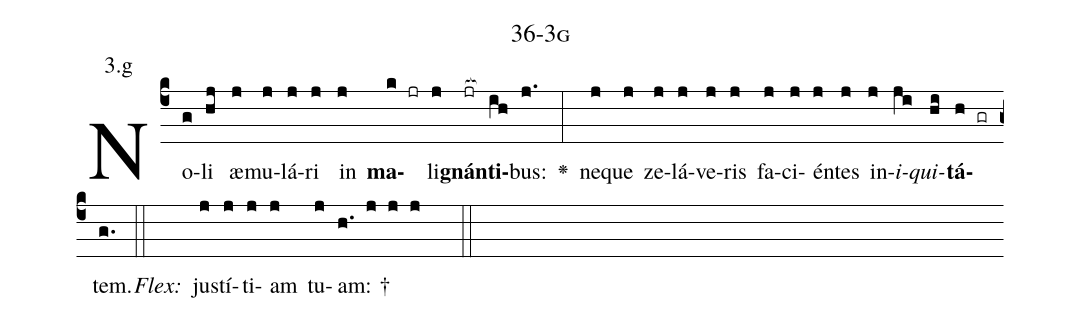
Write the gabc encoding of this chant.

name: 36-3g;
annotation: 3.g;
%%
(c4)No(g)li(hj) æ(j)mu(j)lá(j)ri(j) in(j) <b>ma</b>(k jr)li(j)<b>gnán</b>(jr[ocb:1{])<b>ti</b>(ih[ocb:0}])bus:(j.) <v>\greheightstar</v>(:) ne(j)que(j) ze(j)lá(j)ve(j)ris(j) fa(j)ci(j)én(j)tes(j) in(j)<i>i</i>(ji)<i>qui</i>(hi)<b>tá</b>(h gr)tem.(g.) (::)
<i>Flex:</i>()  jus(j)tí(j)ti(j)am(j) tu(j)am: †(h. j j j  ::)

%E(j) u(j) o(ji) u(hi) a(h) e.(g.) (::)
